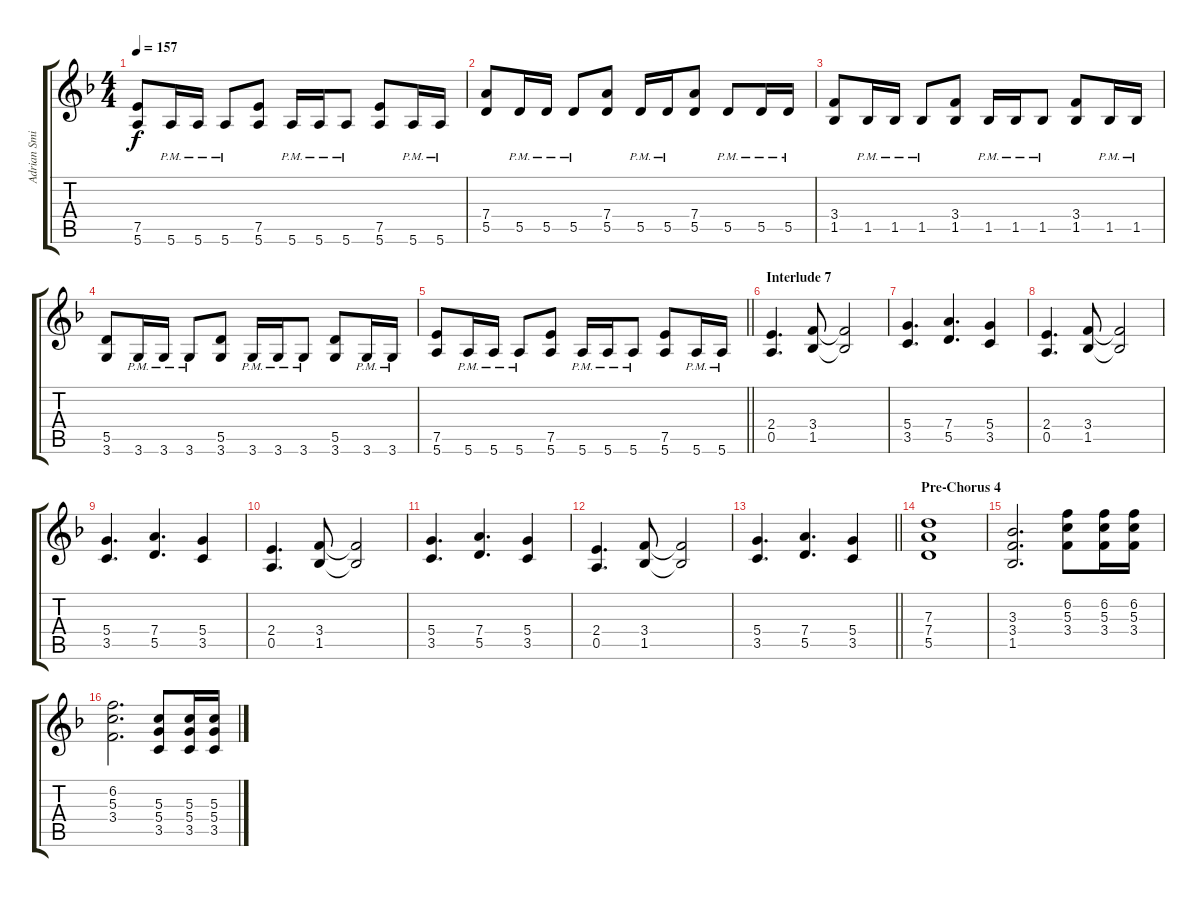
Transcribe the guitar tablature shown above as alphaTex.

\track ("Adrian Smith" "Adrian Smi") {instrument overdrivenguitar}
\staff {score tabs}
\tuning (E4 B3 G3 D3 A2 E2) {hide}
\ts (4 4)
\tempo 157
\clef g2
\ks f
(7.5 5.6).8{dy f} 5.6{pm}.16 5.6{pm}.16 5.6{pm}.8 (7.5 5.6).8 5.6{pm}.16 5.6{pm}.16 5.6{pm}.8 (7.5 5.6).8 5.6{pm}.16 5.6{pm}.16 |
(7.4 5.5).8 5.5{pm}.16 5.5{pm}.16 5.5{pm}.8 (7.4 5.5).8 5.5{pm}.16 5.5{pm}.16 (7.4 5.5).8 5.5{pm}.8 5.5{pm}.16 5.5{pm}.16 |
(3.4 1.5).8 1.5{pm}.16 1.5{pm}.16 1.5{pm}.8 (3.4 1.5).8 1.5{pm}.16 1.5{pm}.16 1.5{pm}.8 (3.4 1.5).8 1.5{pm}.16 1.5{pm}.16 |
(5.5 3.6).8 3.6{pm}.16 3.6{pm}.16 3.6{pm}.8 (5.5 3.6).8 3.6{pm}.16 3.6{pm}.16 3.6{pm}.8 (5.5 3.6).8 3.6{pm}.16 3.6{pm}.16 |
\barLineRight lightlight
(7.5 5.6).8 5.6{pm}.16 5.6{pm}.16 5.6{pm}.8 (7.5 5.6).8 5.6{pm}.16 5.6{pm}.16 5.6{pm}.8 (7.5 5.6).8 5.6{pm}.16 5.6{pm}.16 |
\section ("" "Interlude 7")
(2.4 0.5).4{d} (3.4 1.5).8 (3.4{t} 1.5{t}).2 |
(5.4 3.5).4{d} (7.4 5.5).4{d} (5.4 3.5).4 |
(2.4 0.5).4{d} (3.4 1.5).8 (3.4{t} 1.5{t}).2 |
(5.4 3.5).4{d} (7.4 5.5).4{d} (5.4 3.5).4 |
(2.4 0.5).4{d} (3.4 1.5).8 (3.4{t} 1.5{t}).2 |
(5.4 3.5).4{d} (7.4 5.5).4{d} (5.4 3.5).4 |
(2.4 0.5).4{d} (3.4 1.5).8 (3.4{t} 1.5{t}).2 |
\barLineRight lightlight
(5.4 3.5).4{d} (7.4 5.5).4{d} (5.4 3.5).4 |
\section ("" "Pre-Chorus 4")
(7.3 7.4 5.5).1 |
(3.3 3.4 1.5).2{d} (6.2 5.3 3.4).8 (6.2 5.3 3.4).16 (6.2 5.3 3.4).16 |
(6.2 5.3 3.4).2{d} (5.3 5.4 3.5).8 (5.3 5.4 3.5).16 (5.3 5.4 3.5).16
